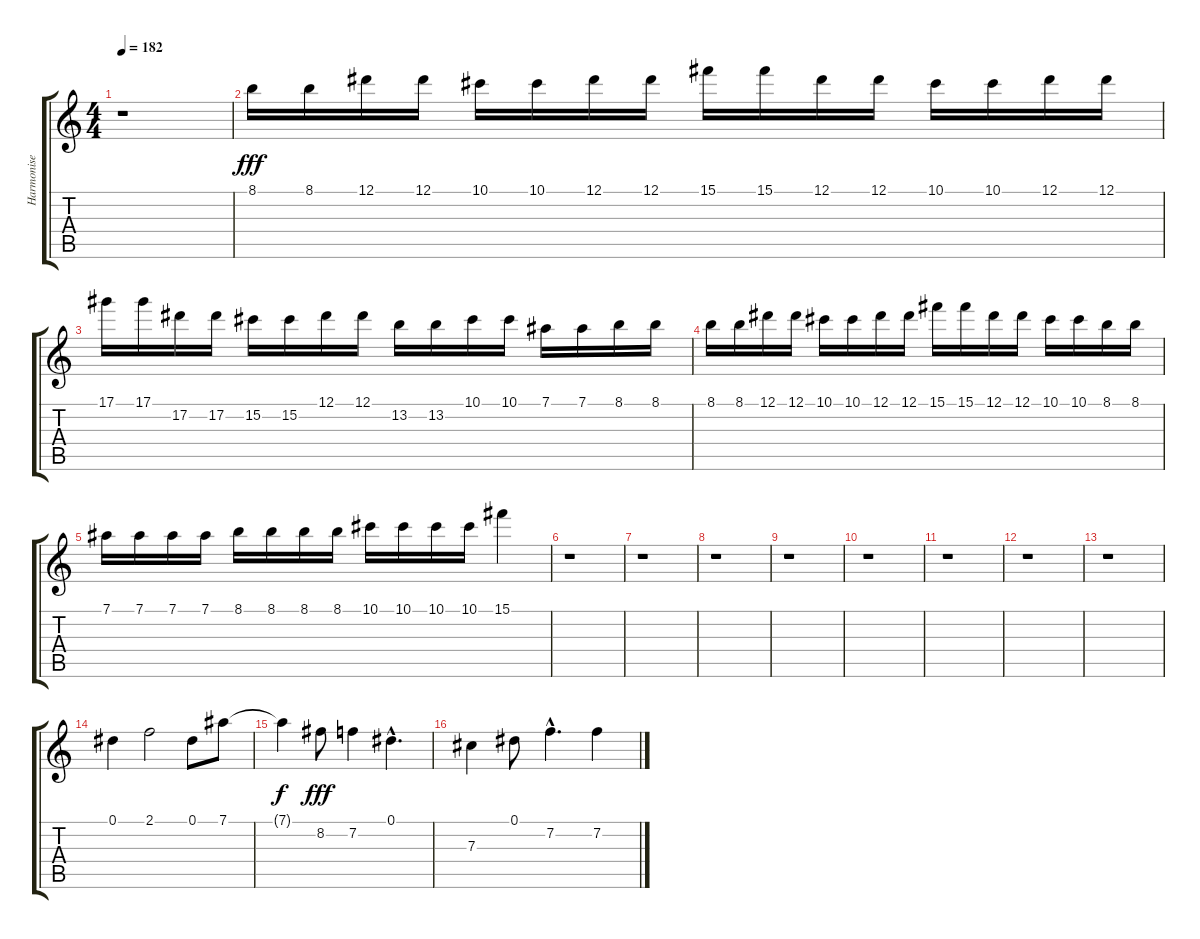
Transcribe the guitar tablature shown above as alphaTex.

\track ("Harmonise" "Harmonise") {instrument distortionguitar}
\staff {score tabs}
\tuning (Eb4 Bb3 Gb3 Db3 Ab2 Eb2) {hide}
\ts (4 4)
\tempo 182
\clef g2
\ks c
r.1{dy f} |
8.1.16{dy fff} 8.1.16 12.1.16 12.1.16 10.1.16 10.1.16 12.1.16 12.1.16 15.1.16 15.1.16 12.1.16 12.1.16 10.1.16 10.1.16 12.1.16 12.1.16 |
17.1.16 17.1.16 17.2.16 17.2.16 15.2.16 15.2.16 12.1.16 12.1.16 13.2.16 13.2.16 10.1.16 10.1.16 7.1.16 7.1.16 8.1.16 8.1.16 |
8.1.16 8.1.16 12.1.16 12.1.16 10.1.16 10.1.16 12.1.16 12.1.16 15.1.16 15.1.16 12.1.16 12.1.16 10.1.16 10.1.16 8.1.16 8.1.16 |
7.1.16 7.1.16 7.1.16 7.1.16 8.1.16 8.1.16 8.1.16 8.1.16 10.1.16 10.1.16 10.1.16 10.1.16 15.1.4 |
r.1 |
r.1 |
r.1 |
r.1 |
r.1 |
r.1 |
r.1 |
r.1 |
0.1.4 2.1.2 0.1.8 7.1.8 |
7.1{t}.4{dy f} 8.2.8{dy fff} 7.2.4 0.1{hac}.4{d} |
7.3.4 0.1.8 7.2{hac}.4{d} 7.2.4
